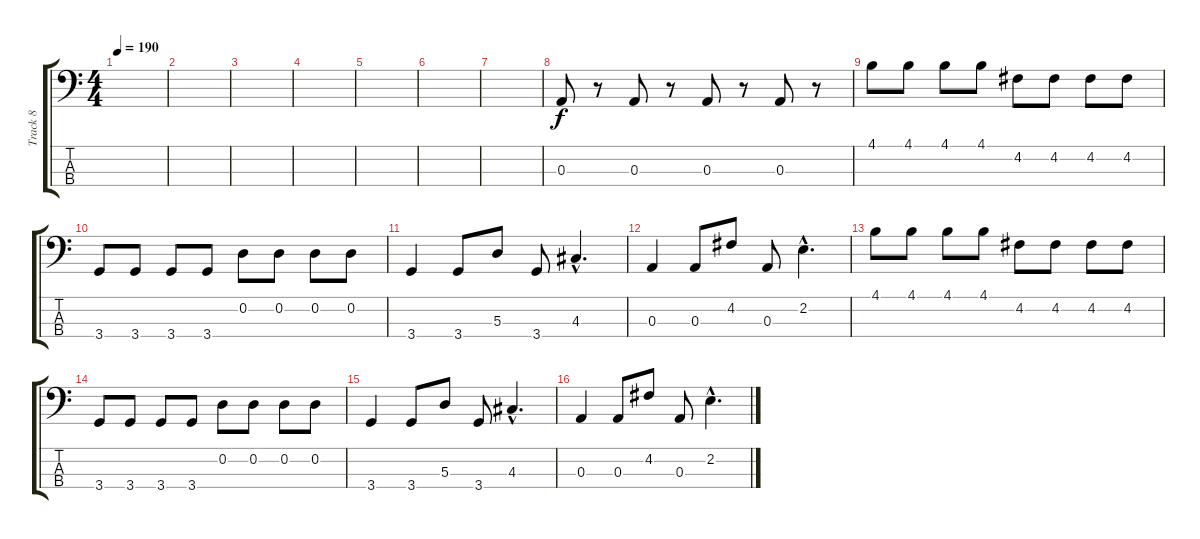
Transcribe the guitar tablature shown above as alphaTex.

\track ("Track 8" "Track 8") {instrument electricbassfinger}
\staff {score tabs}
\tuning (G2 D2 A1 E1) {hide}
\ts (4 4)
\tempo 190
\clef f4
\ks c
|
|
|
|
|
|
|
0.3.8 r.8 0.3.8 r.8 0.3.8 r.8 0.3.8 r.8 |
4.1.8 4.1.8 4.1.8 4.1.8 4.2.8 4.2.8 4.2.8 4.2.8 |
3.4.8 3.4.8 3.4.8 3.4.8 0.2.8 0.2.8 0.2.8 0.2.8 |
3.4.4 3.4.8 5.3.8 3.4.8 4.3{hac}.4{d} |
0.3.4 0.3.8 4.2.8 0.3.8 2.2{hac}.4{d} |
4.1.8 4.1.8 4.1.8 4.1.8 4.2.8 4.2.8 4.2.8 4.2.8 |
3.4.8 3.4.8 3.4.8 3.4.8 0.2.8 0.2.8 0.2.8 0.2.8 |
3.4.4 3.4.8 5.3.8 3.4.8 4.3{hac}.4{d} |
0.3.4 0.3.8 4.2.8 0.3.8 2.2{hac}.4{d}
